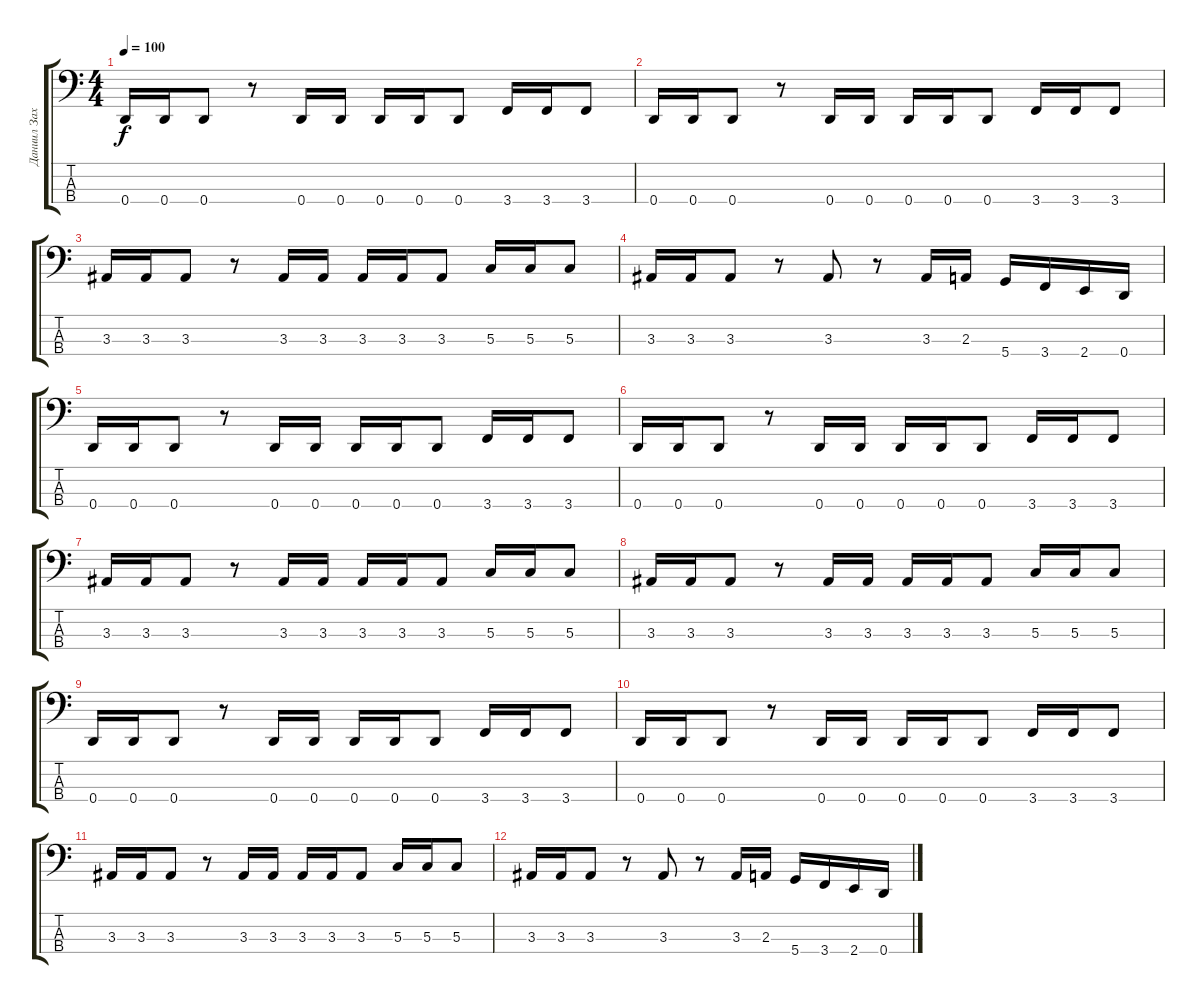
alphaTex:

\track ("Даниил Захаренков" "Даниил Зах") {instrument electricbasspick}
\staff {score tabs}
\tuning (F2 C2 G1 D1) {hide}
\ts (4 4)
\tempo 100
\clef f4
\ks c
0.4.16{dy f} 0.4.16 0.4.8 r.8 0.4.16 0.4.16 0.4.16 0.4.16 0.4.8 3.4.16 3.4.16 3.4.8 |
0.4.16 0.4.16 0.4.8 r.8 0.4.16 0.4.16 0.4.16 0.4.16 0.4.8 3.4.16 3.4.16 3.4.8 |
3.3.16 3.3.16 3.3.8 r.8 3.3.16 3.3.16 3.3.16 3.3.16 3.3.8 5.3.16 5.3.16 5.3.8 |
3.3.16 3.3.16 3.3.8 r.8 3.3.8 r.8 3.3.16 2.3.16 5.4.16 3.4.16 2.4.16 0.4.16 |
0.4.16 0.4.16 0.4.8 r.8 0.4.16 0.4.16 0.4.16 0.4.16 0.4.8 3.4.16 3.4.16 3.4.8 |
0.4.16 0.4.16 0.4.8 r.8 0.4.16 0.4.16 0.4.16 0.4.16 0.4.8 3.4.16 3.4.16 3.4.8 |
3.3.16 3.3.16 3.3.8 r.8 3.3.16 3.3.16 3.3.16 3.3.16 3.3.8 5.3.16 5.3.16 5.3.8 |
3.3.16 3.3.16 3.3.8 r.8 3.3.16 3.3.16 3.3.16 3.3.16 3.3.8 5.3.16 5.3.16 5.3.8 |
0.4.16 0.4.16 0.4.8 r.8 0.4.16 0.4.16 0.4.16 0.4.16 0.4.8 3.4.16 3.4.16 3.4.8 |
0.4.16{volume 4} 0.4.16 0.4.8 r.8 0.4.16 0.4.16 0.4.16 0.4.16 0.4.8 3.4.16 3.4.16 3.4.8 |
3.3.16 3.3.16 3.3.8 r.8 3.3.16 3.3.16 3.3.16 3.3.16 3.3.8 5.3.16 5.3.16 5.3.8 |
3.3.16{volume 0} 3.3.16 3.3.8 r.8 3.3.8 r.8 3.3.16 2.3.16 5.4.16 3.4.16 2.4.16 0.4.16
